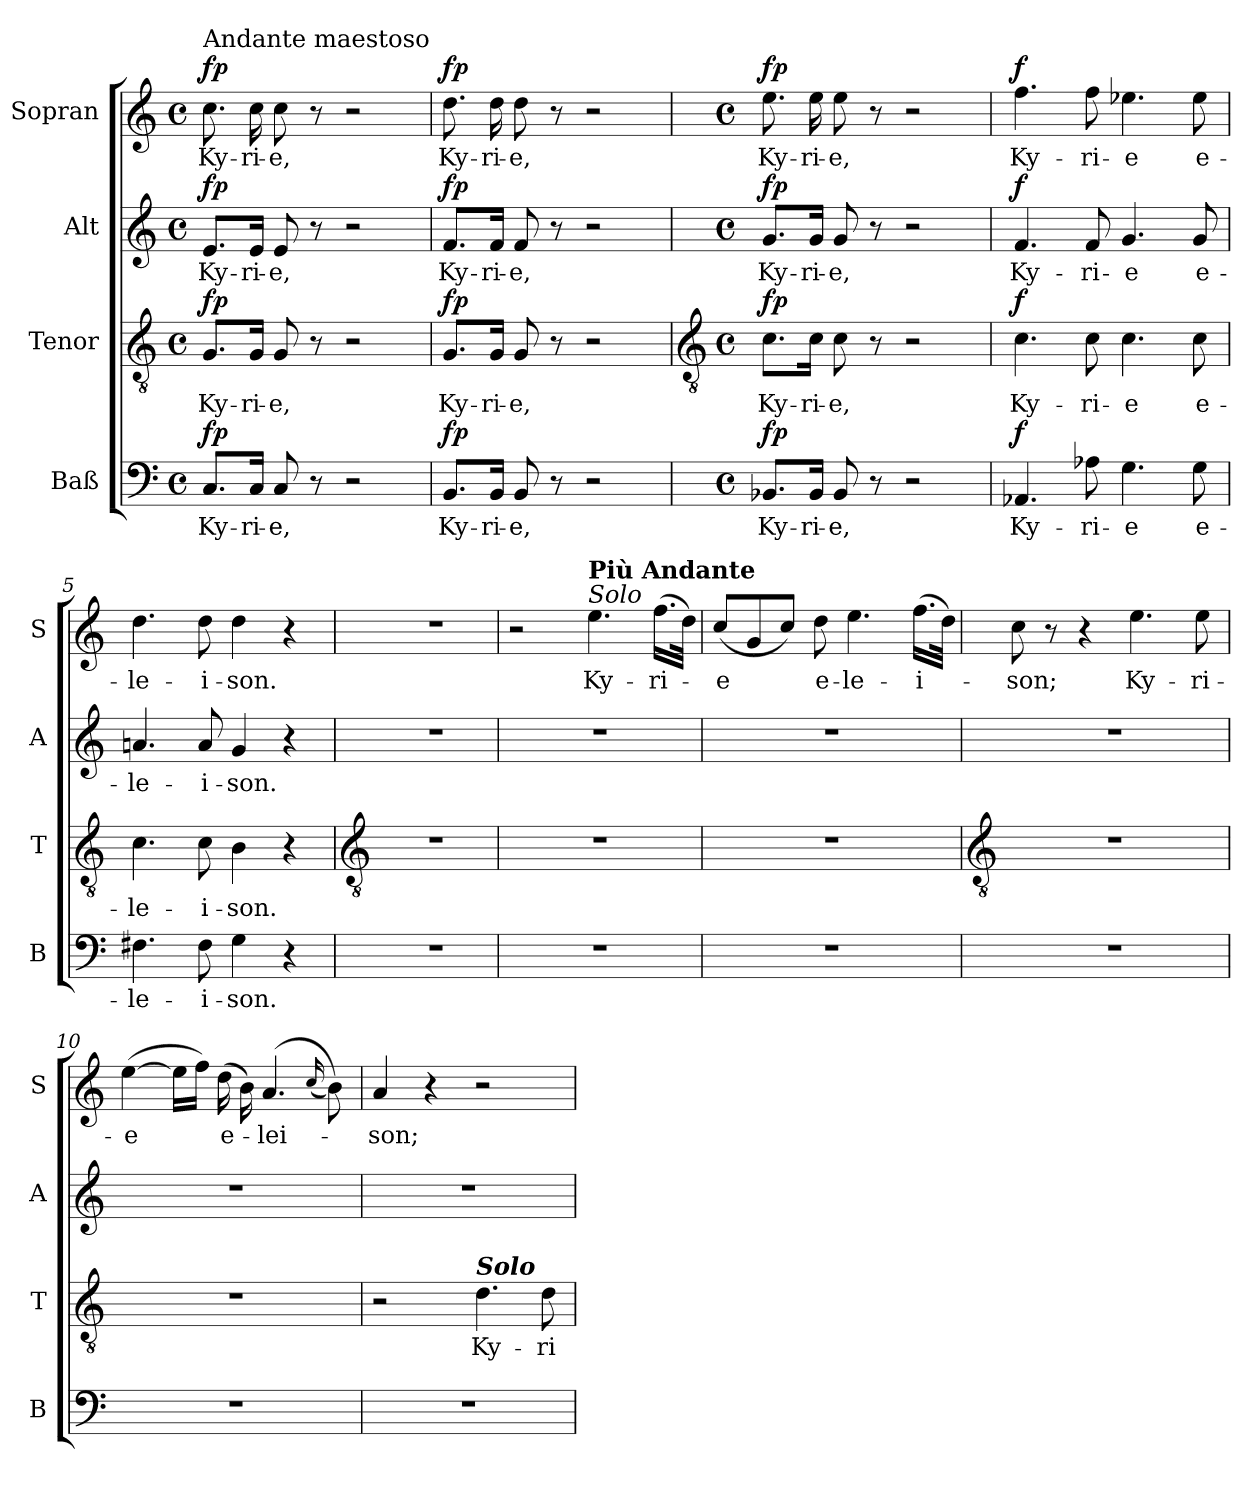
**kern	**text	**dynam	**kern	**text	**dynam	**kern	**text	**dynam	**kern	**text	**dynam
*part4	*part4	*part4	*part3	*part3	*part3	*part2	*part2	*part2	*part1	*part1	*part1
*staff4	*staff4	*staff4	*staff3	*staff3	*staff3	*staff2	*staff2	*staff2	*staff1	*staff1	*staff1
*I"Baß	*	*	*I"Tenor	*	*	*I"Alt	*	*	*I"Sopran	*	*
*I'B	*	*	*I'T	*	*	*I'A	*	*	*I'S	*	*
*clefF4	*	*	*clefGv2	*	*	*clefG2	*	*	*clefG2	*	*
*k[]	*	*	*k[]	*	*	*k[]	*	*	*k[]	*	*
*C:	*	*	*C:	*	*	*C:	*	*	*C:	*	*
*M4/4	*	*	*M4/4	*	*	*M4/4	*	*	*M4/4	*	*
*met(c)	*	*	*met(c)	*	*	*met(c)	*	*	*met(c)	*	*
=1	=1	=1	=1	=1	=1	=1	=1	=1	=1	=1	=1
!	!	!	!	!	!	!	!	!	!LO:TX:a:t=Andante maestoso	!	!
!	!LO:LY:b	!LO:DY:a	!	!LO:LY:b	!	!	!LO:LY:b	!	!	!LO:LY:b	!
!	!	!LO:DY:n=1:a	!	!	!LO:DY:a	!	!	!	!	!	!
!	!	!	!	!	!LO:DY:n=1:a	!	!	!LO:DY:a	!	!	!
!	!	!	!	!	!	!	!	!LO:DY:n=1:a	!	!	!LO:DY:a
!	!	!	!	!	!	!	!	!	!	!	!LO:DY:n=1:a
8.C/L	Ky-	f p	8.G/L	Ky-	f p	8.e/L	Ky-	f p	8.cc	Ky-	f p
!	!LO:LY:b	!	!	!LO:LY:b	!	!	!LO:LY:b	!	!	!LO:LY:b	!
16C/Jk	-ri-	.	16G/Jk	-ri-	.	16e/Jk	-ri-	.	16cc	-ri-	.
!	!LO:LY:b	!	!	!LO:LY:b	!	!	!LO:LY:b	!	!	!LO:LY:b	!
8C	-e,	.	8G	-e,	.	8e	-e,	.	8cc	-e,	.
8r	.	.	8r	.	.	8r	.	.	8r	.	.
2r	.	.	2r	.	.	2r	.	.	2r	.	.
=2	=2	=2	=2	=2	=2	=2	=2	=2	=2	=2	=2
!	!LO:LY:b	!LO:DY:a	!	!LO:LY:b	!	!	!LO:LY:b	!	!	!LO:LY:b	!
!	!	!LO:DY:n=1:a	!	!	!LO:DY:a	!	!	!	!	!	!
!	!	!	!	!	!LO:DY:n=1:a	!	!	!LO:DY:a	!	!	!
!	!	!	!	!	!	!	!	!LO:DY:n=1:a	!	!	!LO:DY:a
!	!	!	!	!	!	!	!	!	!	!	!LO:DY:n=1:a
8.BB/L	Ky-	f p	8.G/L	Ky-	f p	8.f/L	Ky-	f p	8.dd	Ky-	f p
!	!LO:LY:b	!	!	!LO:LY:b	!	!	!LO:LY:b	!	!	!LO:LY:b	!
16BB/Jk	-ri-	.	16G/Jk	-ri-	.	16f/Jk	-ri-	.	16dd	-ri-	.
!	!LO:LY:b	!	!	!LO:LY:b	!	!	!LO:LY:b	!	!	!LO:LY:b	!
8BB	-e,	.	8G	-e,	.	8f	-e,	.	8dd	-e,	.
8r	.	.	8r	.	.	8r	.	.	8r	.	.
2r	.	.	2r	.	.	2r	.	.	2r	.	.
!!LO:LB:g=z
=3	=3	=3	=3	=3	=3	=3	=3	=3	=3	=3	=3
*	*	*	*clefGv2	*	*	*	*	*	*	*	*
*M4/4	*	*	*M4/4	*	*	*M4/4	*	*	*M4/4	*	*
*met(c)	*	*	*met(c)	*	*	*met(c)	*	*	*met(c)	*	*
!	!LO:LY:b	!LO:DY:a	!	!LO:LY:b	!	!	!LO:LY:b	!	!	!LO:LY:b	!
!	!	!LO:DY:n=1:a	!	!	!LO:DY:a	!	!	!	!	!	!
!	!	!	!	!	!LO:DY:n=1:a	!	!	!LO:DY:a	!	!	!
!	!	!	!	!	!	!	!	!LO:DY:n=1:a	!	!	!LO:DY:a
!	!	!	!	!	!	!	!	!	!	!	!LO:DY:n=1:a
8.BB-X/L	Ky-	f p	8.c\L	Ky-	f p	8.g/L	Ky-	f p	8.ee	Ky-	f p
!	!LO:LY:b	!	!	!LO:LY:b	!	!	!LO:LY:b	!	!	!LO:LY:b	!
16BB-/Jk	-ri-	.	16c\Jk	-ri-	.	16g/Jk	-ri-	.	16ee	-ri-	.
!	!LO:LY:b	!	!	!LO:LY:b	!	!	!LO:LY:b	!	!	!LO:LY:b	!
8BB-	-e,	.	8c	-e,	.	8g	-e,	.	8ee	-e,	.
8r	.	.	8r	.	.	8r	.	.	8r	.	.
2r	.	.	2r	.	.	2r	.	.	2r	.	.
=4	=4	=4	=4	=4	=4	=4	=4	=4	=4	=4	=4
!	!LO:LY:b	!LO:DY:a	!	!LO:LY:b	!LO:DY:a	!	!LO:LY:b	!LO:DY:a	!	!LO:LY:b	!LO:DY:a
4.AA-X	Ky-	f	4.c	Ky-	f	4.f	Ky-	f	4.ff	Ky-	f
!	!LO:LY:b	!	!	!LO:LY:b	!	!	!LO:LY:b	!	!	!LO:LY:b	!
8A-X	-ri-	.	8c	-ri-	.	8f	-ri-	.	8ff	-ri-	.
!	!LO:LY:b	!	!	!LO:LY:b	!	!	!LO:LY:b	!	!	!LO:LY:b	!
4.G	-e	.	4.c	-e	.	4.g	-e	.	4.ee-X	-e	.
!	!LO:LY:b	!	!	!LO:LY:b	!	!	!LO:LY:b	!	!	!LO:LY:b	!
8G	e-	.	8c	e-	.	8g	e-	.	8ee-	e-	.
=5	=5	=5	=5	=5	=5	=5	=5	=5	=5	=5	=5
!	!LO:LY:b	!	!	!LO:LY:b	!	!	!LO:LY:b	!	!	!LO:LY:b	!
4.F#X	-le-	.	4.c	-le-	.	4.an	-le-	.	4.dd	-le-	.
!	!LO:LY:b	!	!	!LO:LY:b	!	!	!LO:LY:b	!	!	!LO:LY:b	!
8F#	-i-	.	8c	-i-	.	8a	-i-	.	8dd	-i-	.
!	!LO:LY:b	!	!	!LO:LY:b	!	!	!LO:LY:b	!	!	!LO:LY:b	!
4G	-son.	.	4B	-son.	.	4g	-son.	.	4dd	-son.	.
4r	.	.	4r	.	.	4r	.	.	4r	.	.
!!LO:LB:g=z
=6	=6	=6	=6	=6	=6	=6	=6	=6	=6	=6	=6
*	*	*	*clefGv2	*	*	*	*	*	*	*	*
1r	.	.	1r	.	.	1r	.	.	1r	.	.
=7	=7	=7	=7	=7	=7	=7	=7	=7	=7	=7	=7
1r	.	.	1r	.	.	1r	.	.	2r	.	.
!	!	!	!	!	!	!	!	!	!LO:TX:a:i:t=Solo	!	!
!	!	!	!	!	!	!	!	!	!LO:TX:a:B:t=Più Andante	!	!
!	!	!	!	!	!	!	!	!	!	!LO:LY:b	!
.	.	.	.	.	.	.	.	.	4.ee	Ky-	.
!	!	!	!	!	!	!	!	!	!	!LO:LY:b	!
.	.	.	.	.	.	.	.	.	(>16.ffLL	-ri-	.
.	.	.	.	.	.	.	.	.	32ddJJ)	.	.
=8	=8	=8	=8	=8	=8	=8	=8	=8	=8	=8	=8
!	!	!	!	!	!	!	!	!	!	!LO:LY:b	!
1r	.	.	1r	.	.	1r	.	.	(<8ccL	-e	.
.	.	.	.	.	.	.	.	.	8g	.	.
.	.	.	.	.	.	.	.	.	8ccJ)	.	.
!	!	!	!	!	!	!	!	!	!	!LO:LY:b	!
.	.	.	.	.	.	.	.	.	8dd	e-	.
!	!	!	!	!	!	!	!	!	!	!LO:LY:b	!
.	.	.	.	.	.	.	.	.	4.ee	-le-	.
!	!	!	!	!	!	!	!	!	!	!LO:LY:b	!
.	.	.	.	.	.	.	.	.	(>16.ffLL	-i-	.
.	.	.	.	.	.	.	.	.	32ddJJ)	.	.
!!LO:LB:g=z
=9	=9	=9	=9	=9	=9	=9	=9	=9	=9	=9	=9
*	*	*	*clefGv2	*	*	*	*	*	*	*	*
!	!	!	!	!	!	!	!	!	!	!LO:LY:b	!
1r	.	.	1r	.	.	1r	.	.	8cc	-son;	.
.	.	.	.	.	.	.	.	.	8r	.	.
.	.	.	.	.	.	.	.	.	4r	.	.
!	!	!	!	!	!	!	!	!	!	!LO:LY:b	!
.	.	.	.	.	.	.	.	.	4.ee	Ky-	.
!	!	!	!	!	!	!	!	!	!	!LO:LY:b	!
.	.	.	.	.	.	.	.	.	8ee	-ri-	.
=10	=10	=10	=10	=10	=10	=10	=10	=10	=10	=10	=10
!	!	!	!	!	!	!	!	!	!	!LO:LY:b	!
1r	.	.	1r	.	.	1r	.	.	(>[4ee	-e	.
.	.	.	.	.	.	.	.	.	16eeLL]	.	.
.	.	.	.	.	.	.	.	.	16ffJJ)	.	.
!	!	!	!	!	!	!	!	!	!	!LO:LY:b	!
.	.	.	.	.	.	.	.	.	(>16ddLL	e-	.
.	.	.	.	.	.	.	.	.	16b)	.	.
!	!	!	!	!	!	!	!	!	!	!LO:LY:b	!
.	.	.	.	.	.	.	.	.	(>4.a	-lei-	.
.	.	.	.	.	.	.	.	.	(<16qqcc/JJ	.	.
.	.	.	.	.	.	.	.	.	8bL))	.	.
=11	=11	=11	=11	=11	=11	=11	=11	=11	=11	=11	=11
!	!	!	!	!	!	!	!	!	!	!LO:LY:b	!
1r	.	.	2r	.	.	1r	.	.	4a	-son;	.
.	.	.	.	.	.	.	.	.	4r	.	.
!	!	!	!LO:TX:a:Bi:t=Solo	!	!	!	!	!	!	!	!
!	!	!	!	!LO:LY:b	!	!	!	!	!	!	!
.	.	.	4.d	Ky-	.	.	.	.	2r	.	.
!	!	!	!	!LO:LY:b	!	!	!	!	!	!	!
.	.	.	8d	-ri-	.	.	.	.	.	.	.
=	=	=	=	=	=	=	=	=	=	=	=
*-	*-	*-	*-	*-	*-	*-	*-	*-	*-	*-	*-
